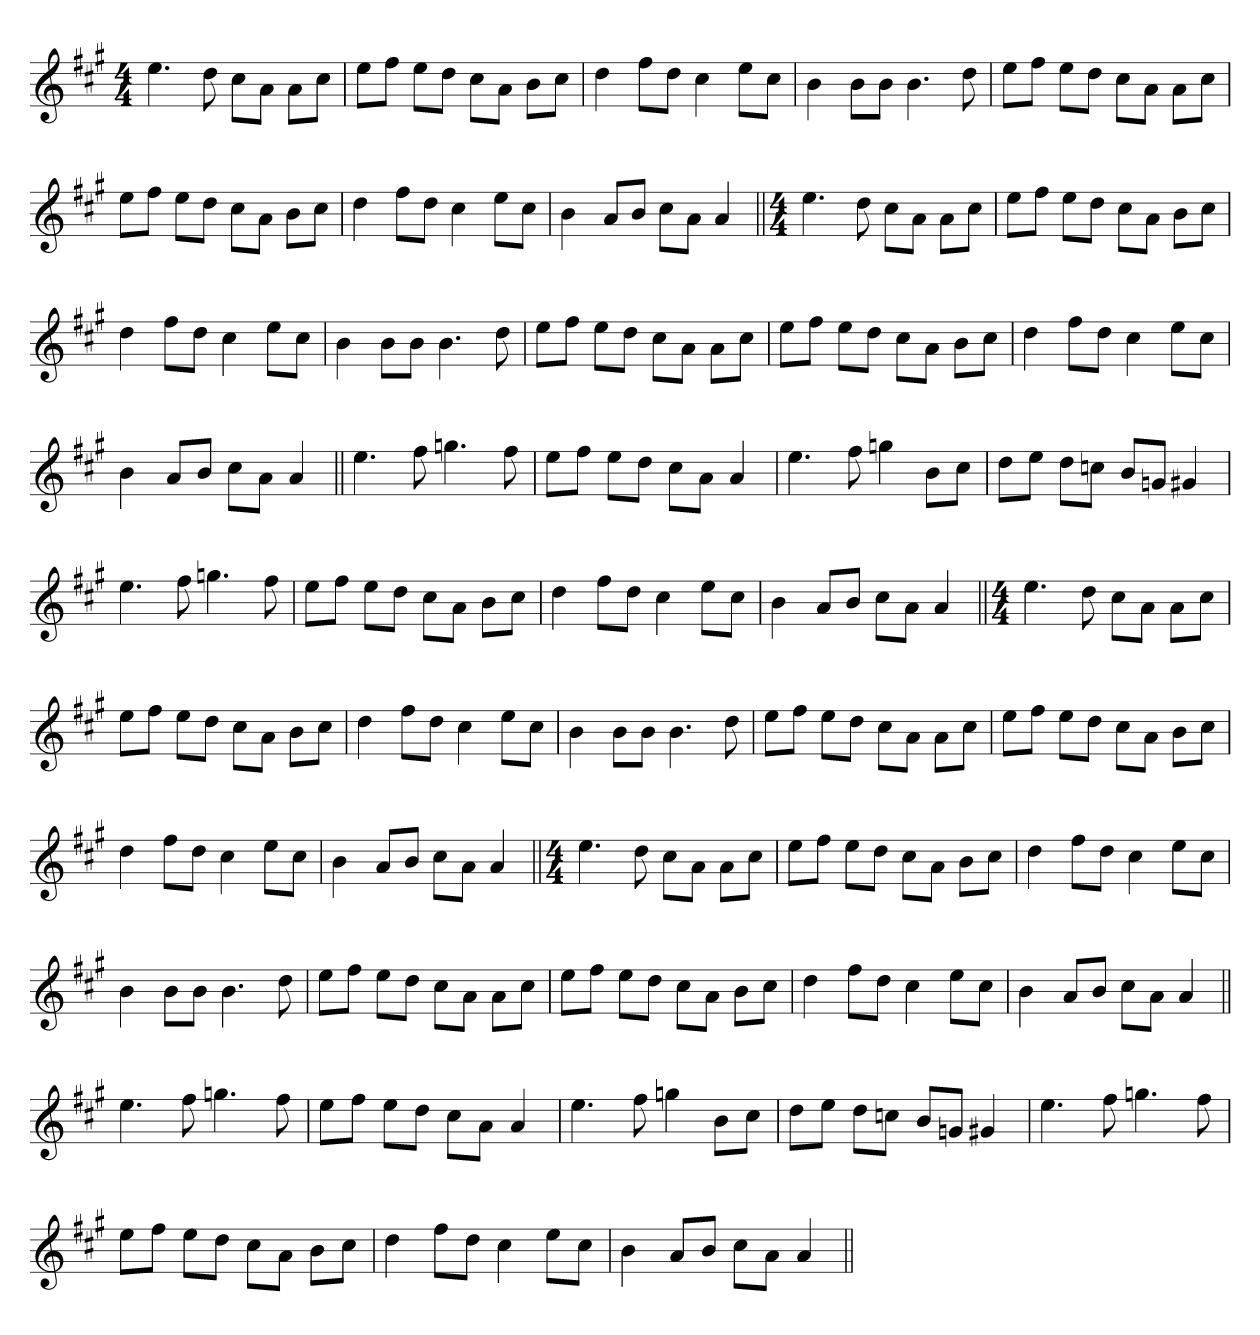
**kern
*part1
*staff1
*clefG2
*k[f#c#g#]
*A:
*M4/4
=1
4.ee
8dd
8cc#L
8aJ
8aL
8cc#J
=
8eeL
8ff#J
8eeL
8ddJ
8cc#L
8aJ
8bL
8cc#J
=
4dd
8ff#L
8ddJ
4cc#
8eeL
8cc#J
=
4b
8bL
8bJ
4.b
8dd
=
8eeL
8ff#J
8eeL
8ddJ
8cc#L
8aJ
8aL
8cc#J
=
8eeL
8ff#J
8eeL
8ddJ
8cc#L
8aJ
8bL
8cc#J
=
4dd
8ff#L
8ddJ
4cc#
8eeL
8cc#J
=
4b
8aL
8bJ
8cc#L
8aJ
4a
=||
*M4/4
4.ee
8dd
8cc#L
8aJ
8aL
8cc#J
=
8eeL
8ff#J
8eeL
8ddJ
8cc#L
8aJ
8bL
8cc#J
=
4dd
8ff#L
8ddJ
4cc#
8eeL
8cc#J
=
4b
8bL
8bJ
4.b
8dd
=
8eeL
8ff#J
8eeL
8ddJ
8cc#L
8aJ
8aL
8cc#J
=
8eeL
8ff#J
8eeL
8ddJ
8cc#L
8aJ
8bL
8cc#J
=
4dd
8ff#L
8ddJ
4cc#
8eeL
8cc#J
=
4b
8aL
8bJ
8cc#L
8aJ
4a
=||
4.ee
8ff#
4.ggn
8ff#
=
8eeL
8ff#J
8eeL
8ddJ
8cc#L
8aJ
4a
=
4.ee
8ff#
4ggn
8bL
8cc#J
=
8ddL
8eeJ
8ddL
8ccnJ
8bL
8gnJ
4g#X
=
4.ee
8ff#
4.ggn
8ff#
=
8eeL
8ff#J
8eeL
8ddJ
8cc#L
8aJ
8bL
8cc#J
=
4dd
8ff#L
8ddJ
4cc#
8eeL
8cc#J
=
4b
8aL
8bJ
8cc#L
8aJ
4a
=||
*M4/4
4.ee
8dd
8cc#L
8aJ
8aL
8cc#J
=
8eeL
8ff#J
8eeL
8ddJ
8cc#L
8aJ
8bL
8cc#J
=
4dd
8ff#L
8ddJ
4cc#
8eeL
8cc#J
=
4b
8bL
8bJ
4.b
8dd
=
8eeL
8ff#J
8eeL
8ddJ
8cc#L
8aJ
8aL
8cc#J
=
8eeL
8ff#J
8eeL
8ddJ
8cc#L
8aJ
8bL
8cc#J
=
4dd
8ff#L
8ddJ
4cc#
8eeL
8cc#J
=
4b
8aL
8bJ
8cc#L
8aJ
4a
=||
*M4/4
4.ee
8dd
8cc#L
8aJ
8aL
8cc#J
=
8eeL
8ff#J
8eeL
8ddJ
8cc#L
8aJ
8bL
8cc#J
=
4dd
8ff#L
8ddJ
4cc#
8eeL
8cc#J
=
4b
8bL
8bJ
4.b
8dd
=
8eeL
8ff#J
8eeL
8ddJ
8cc#L
8aJ
8aL
8cc#J
=
8eeL
8ff#J
8eeL
8ddJ
8cc#L
8aJ
8bL
8cc#J
=
4dd
8ff#L
8ddJ
4cc#
8eeL
8cc#J
=
4b
8aL
8bJ
8cc#L
8aJ
4a
=||
4.ee
8ff#
4.ggn
8ff#
=
8eeL
8ff#J
8eeL
8ddJ
8cc#L
8aJ
4a
=
4.ee
8ff#
4ggn
8bL
8cc#J
=
8ddL
8eeJ
8ddL
8ccnJ
8bL
8gnJ
4g#X
=
4.ee
8ff#
4.ggn
8ff#
=
8eeL
8ff#J
8eeL
8ddJ
8cc#L
8aJ
8bL
8cc#J
=
4dd
8ff#L
8ddJ
4cc#
8eeL
8cc#J
=
4b
8aL
8bJ
8cc#L
8aJ
4a
=||
*-
